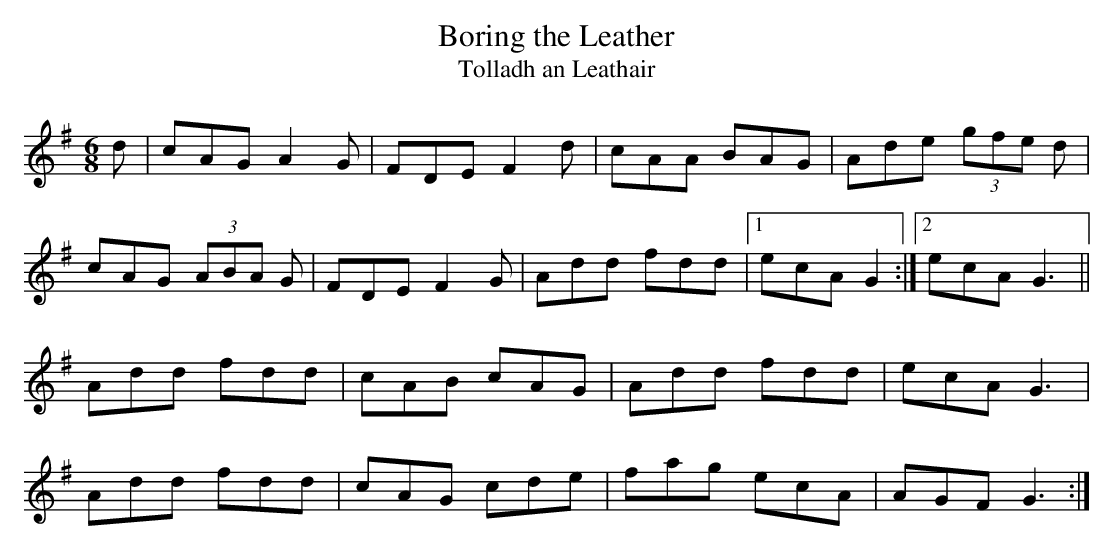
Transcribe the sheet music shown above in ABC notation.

X:1
T: Boring the Leather
T: Tolladh an Leathair
L: 1/8
M: 6/8
K: G
d|cAG A2G|FDE F2d|cAA BAG|Ade (3gfe d|
cAG (3ABA G|FDE F2G|Add fdd|1 ecA G2 :|2\
ecA G3||
Add fdd|cAB cAG|Add fdd|ecA G3|
Add fdd|cAG cde|fag ecA|AGF G3 :|
